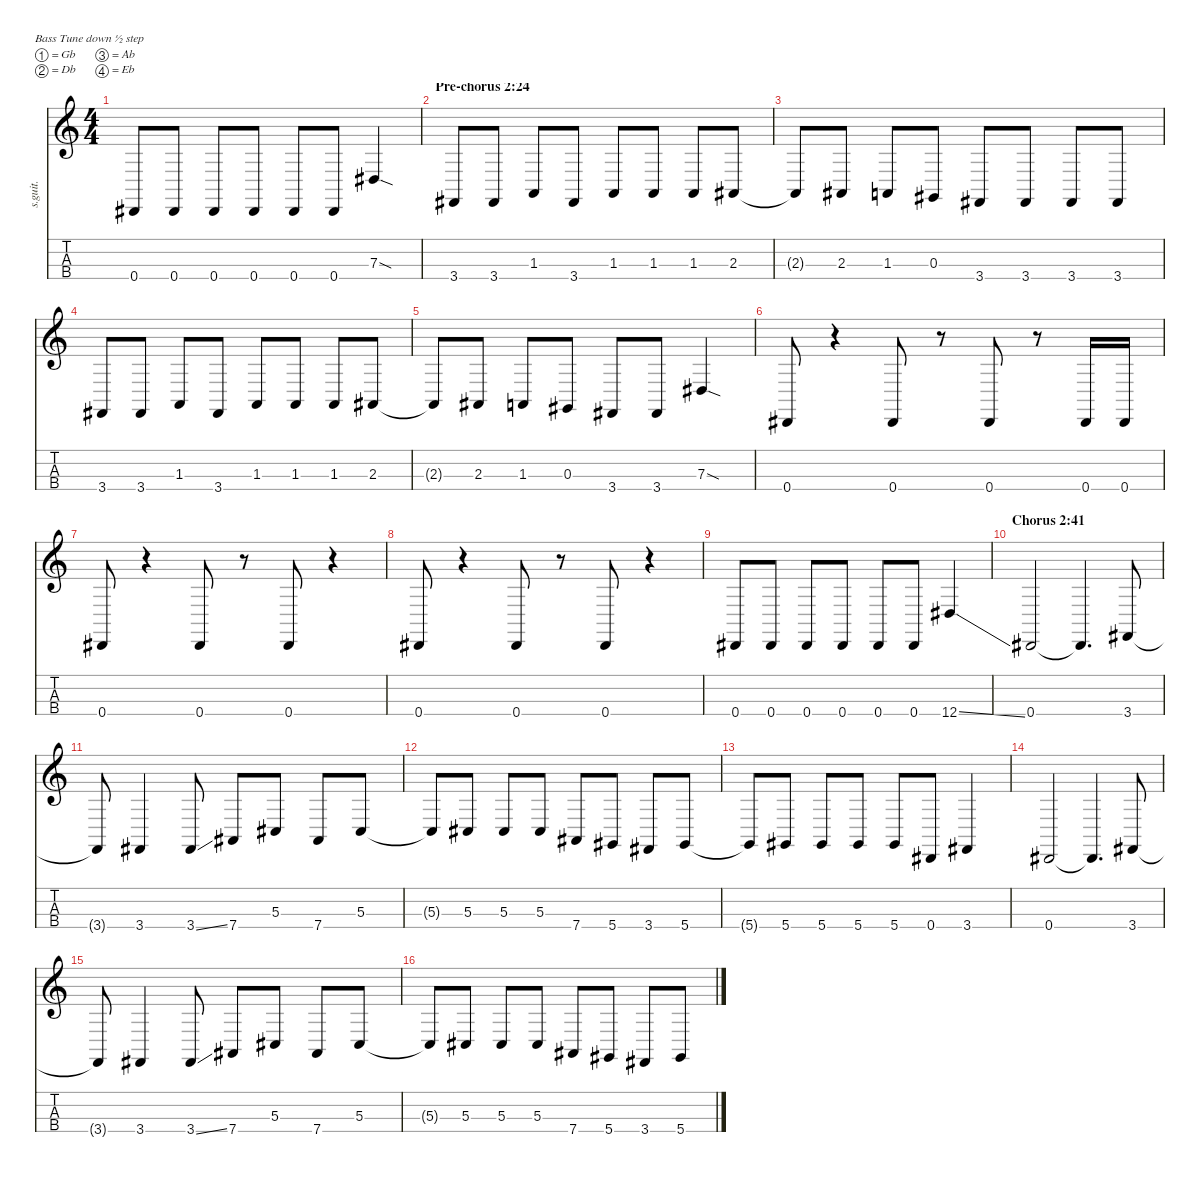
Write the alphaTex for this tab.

\defaultSystemsLayout 4
\hideDynamics
\bracketExtendMode nobrackets
\track ("Mike Starr - Bass" "s.guit.") {instrument electricbassfinger}
\staff {score tabs}
\tuning (Gb2 Db2 Ab1 Eb1)
\ts (4 4)
\tempo (106 hide)
\clef g2
\ks c
0.4{acc #}.8{dy ff} 0.4{acc #}.8 0.4{acc #}.8 0.4{acc #}.8 0.4{acc #}.8 0.4{acc #}.8 7.3{sod acc #}.4 |
\section ("" "Pre-chorus 2:24")
\tempo (111 hide)
3.4{acc #}.8 3.4{acc #}.8 1.3.8 3.4{acc #}.8 1.3.8 1.3.8 1.3.8 2.3{acc #}.8 |
2.3{t acc #}.8 2.3{acc #}.8 1.3.8 0.3{acc #}.8 3.4{acc #}.8 3.4{acc #}.8 3.4{acc #}.8 3.4{acc #}.8 |
3.4{acc #}.8 3.4{acc #}.8 1.3.8 3.4{acc #}.8 1.3.8 1.3.8 1.3.8 2.3{acc #}.8 |
2.3{t acc #}.8 2.3{acc #}.8 1.3.8 0.3{acc #}.8 3.4{acc #}.8 3.4{acc #}.8 7.3{sod acc #}.4 |
\tempo (107 hide)
0.4{acc #}.8 r.4 0.4{acc #}.8 r.8 0.4{acc #}.8 r.8 0.4{acc #}.16 0.4{acc #}.16 |
0.4{acc #}.8 r.4 0.4{acc #}.8 r.8 0.4{acc #}.8 r.4 |
0.4{acc #}.8 r.4 0.4{acc #}.8 r.8 0.4{acc #}.8 r.4 |
0.4{acc #}.8 0.4{acc #}.8 0.4{acc #}.8 0.4{acc #}.8 0.4{acc #}.8 0.4{acc #}.8 12.4{ss acc #}.4 |
\section ("" "Chorus 2:41")
\tempo (111 hide)
0.4{acc #}.2 0.4{t acc #}.4{d} 3.4{acc #}.8 |
3.4{t acc #}.8 3.4{acc #}.4 3.4{ss acc #}.8 7.4{acc #}.8 5.3{acc #}.8 7.4{acc #}.8 5.3{acc #}.8 |
5.3{t acc #}.8 5.3{acc #}.8 5.3{acc #}.8 5.3{acc #}.8 7.4{acc #}.8 5.4{acc #}.8 3.4{acc #}.8 5.4{acc #}.8 |
5.4{t acc #}.8 5.4{acc #}.8 5.4{acc #}.8 5.4{acc #}.8 5.4{acc #}.8 0.4{acc #}.8 3.4{acc #}.4 |
0.4{acc #}.2 0.4{t acc #}.4{d} 3.4{acc #}.8 |
3.4{t acc #}.8 3.4{acc #}.4 3.4{ss acc #}.8 7.4{acc #}.8 5.3{acc #}.8 7.4{acc #}.8 5.3{acc #}.8 |
5.3{t acc #}.8 5.3{acc #}.8 5.3{acc #}.8 5.3{acc #}.8 7.4{acc #}.8 5.4{acc #}.8 3.4{acc #}.8 5.4{acc #}.8
